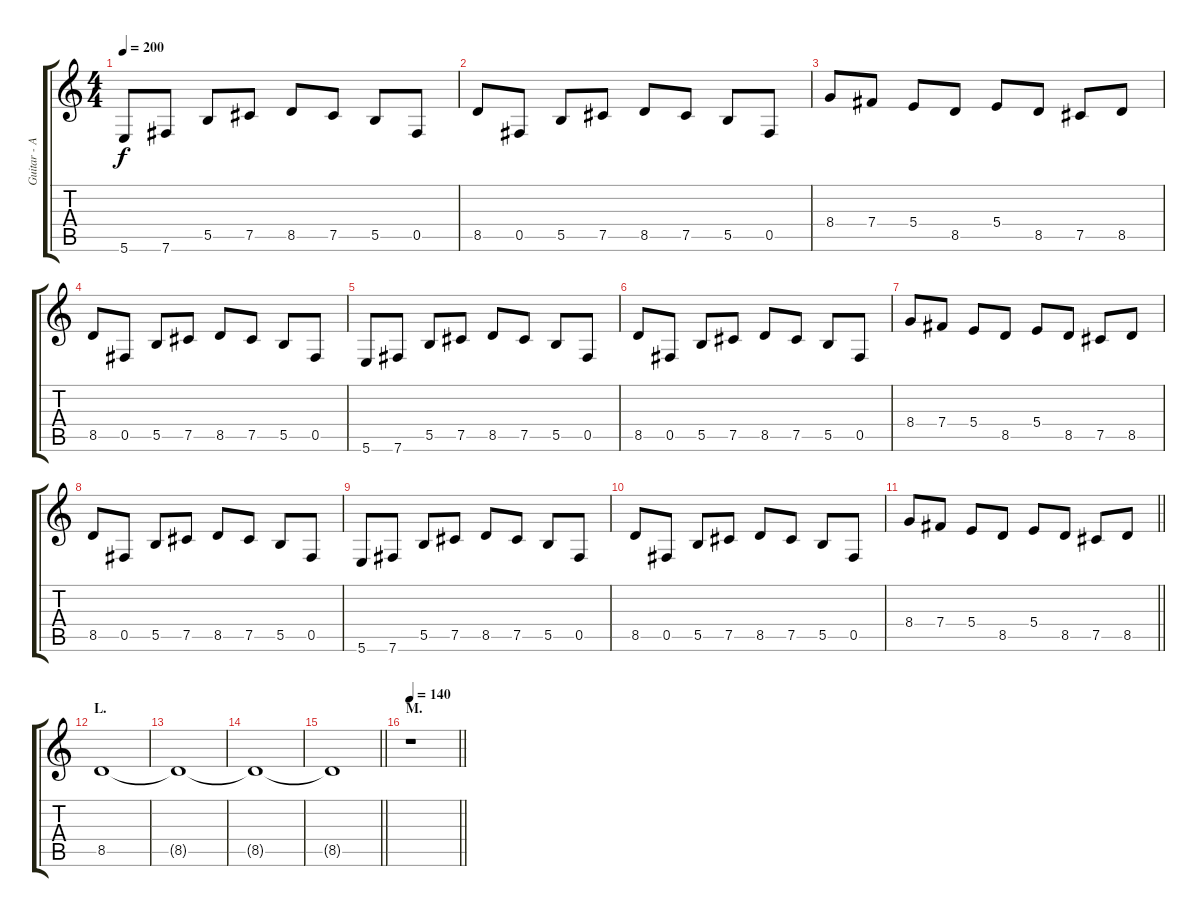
\track ("Guitar - Aux. Gtr" "Guitar - A") {instrument distortionguitar}
\staff {score tabs}
\tuning (Db4 Ab3 E3 B2 Gb2 B1) {hide}
\ts (4 4)
\tempo 200
\clef g2
\ks c
5.6.8{dy f} 7.6.8 5.5.8 7.5.8 8.5.8 7.5.8 5.5.8 0.5.8 |
8.5.8 0.5.8 5.5.8 7.5.8 8.5.8 7.5.8 5.5.8 0.5.8 |
8.4.8 7.4.8 5.4.8 8.5.8 5.4.8 8.5.8 7.5.8 8.5.8 |
8.5.8 0.5.8 5.5.8 7.5.8 8.5.8 7.5.8 5.5.8 0.5.8 |
5.6.8 7.6.8 5.5.8 7.5.8 8.5.8 7.5.8 5.5.8 0.5.8 |
8.5.8 0.5.8 5.5.8 7.5.8 8.5.8 7.5.8 5.5.8 0.5.8 |
8.4.8 7.4.8 5.4.8 8.5.8 5.4.8 8.5.8 7.5.8 8.5.8 |
8.5.8 0.5.8 5.5.8 7.5.8 8.5.8 7.5.8 5.5.8 0.5.8 |
5.6.8 7.6.8 5.5.8 7.5.8 8.5.8 7.5.8 5.5.8 0.5.8 |
8.5.8 0.5.8 5.5.8 7.5.8 8.5.8 7.5.8 5.5.8 0.5.8 |
\barLineRight lightlight
8.4.8 7.4.8 5.4.8 8.5.8 5.4.8 8.5.8 7.5.8 8.5.8 |
\section ("" "L.")
8.5.1 |
8.5{t}.1 |
8.5{t}.1 |
\barLineRight lightlight
8.5{t}.1 |
\section ("" "M.")
\tempo 140
\barLineRight lightlight
r.1
